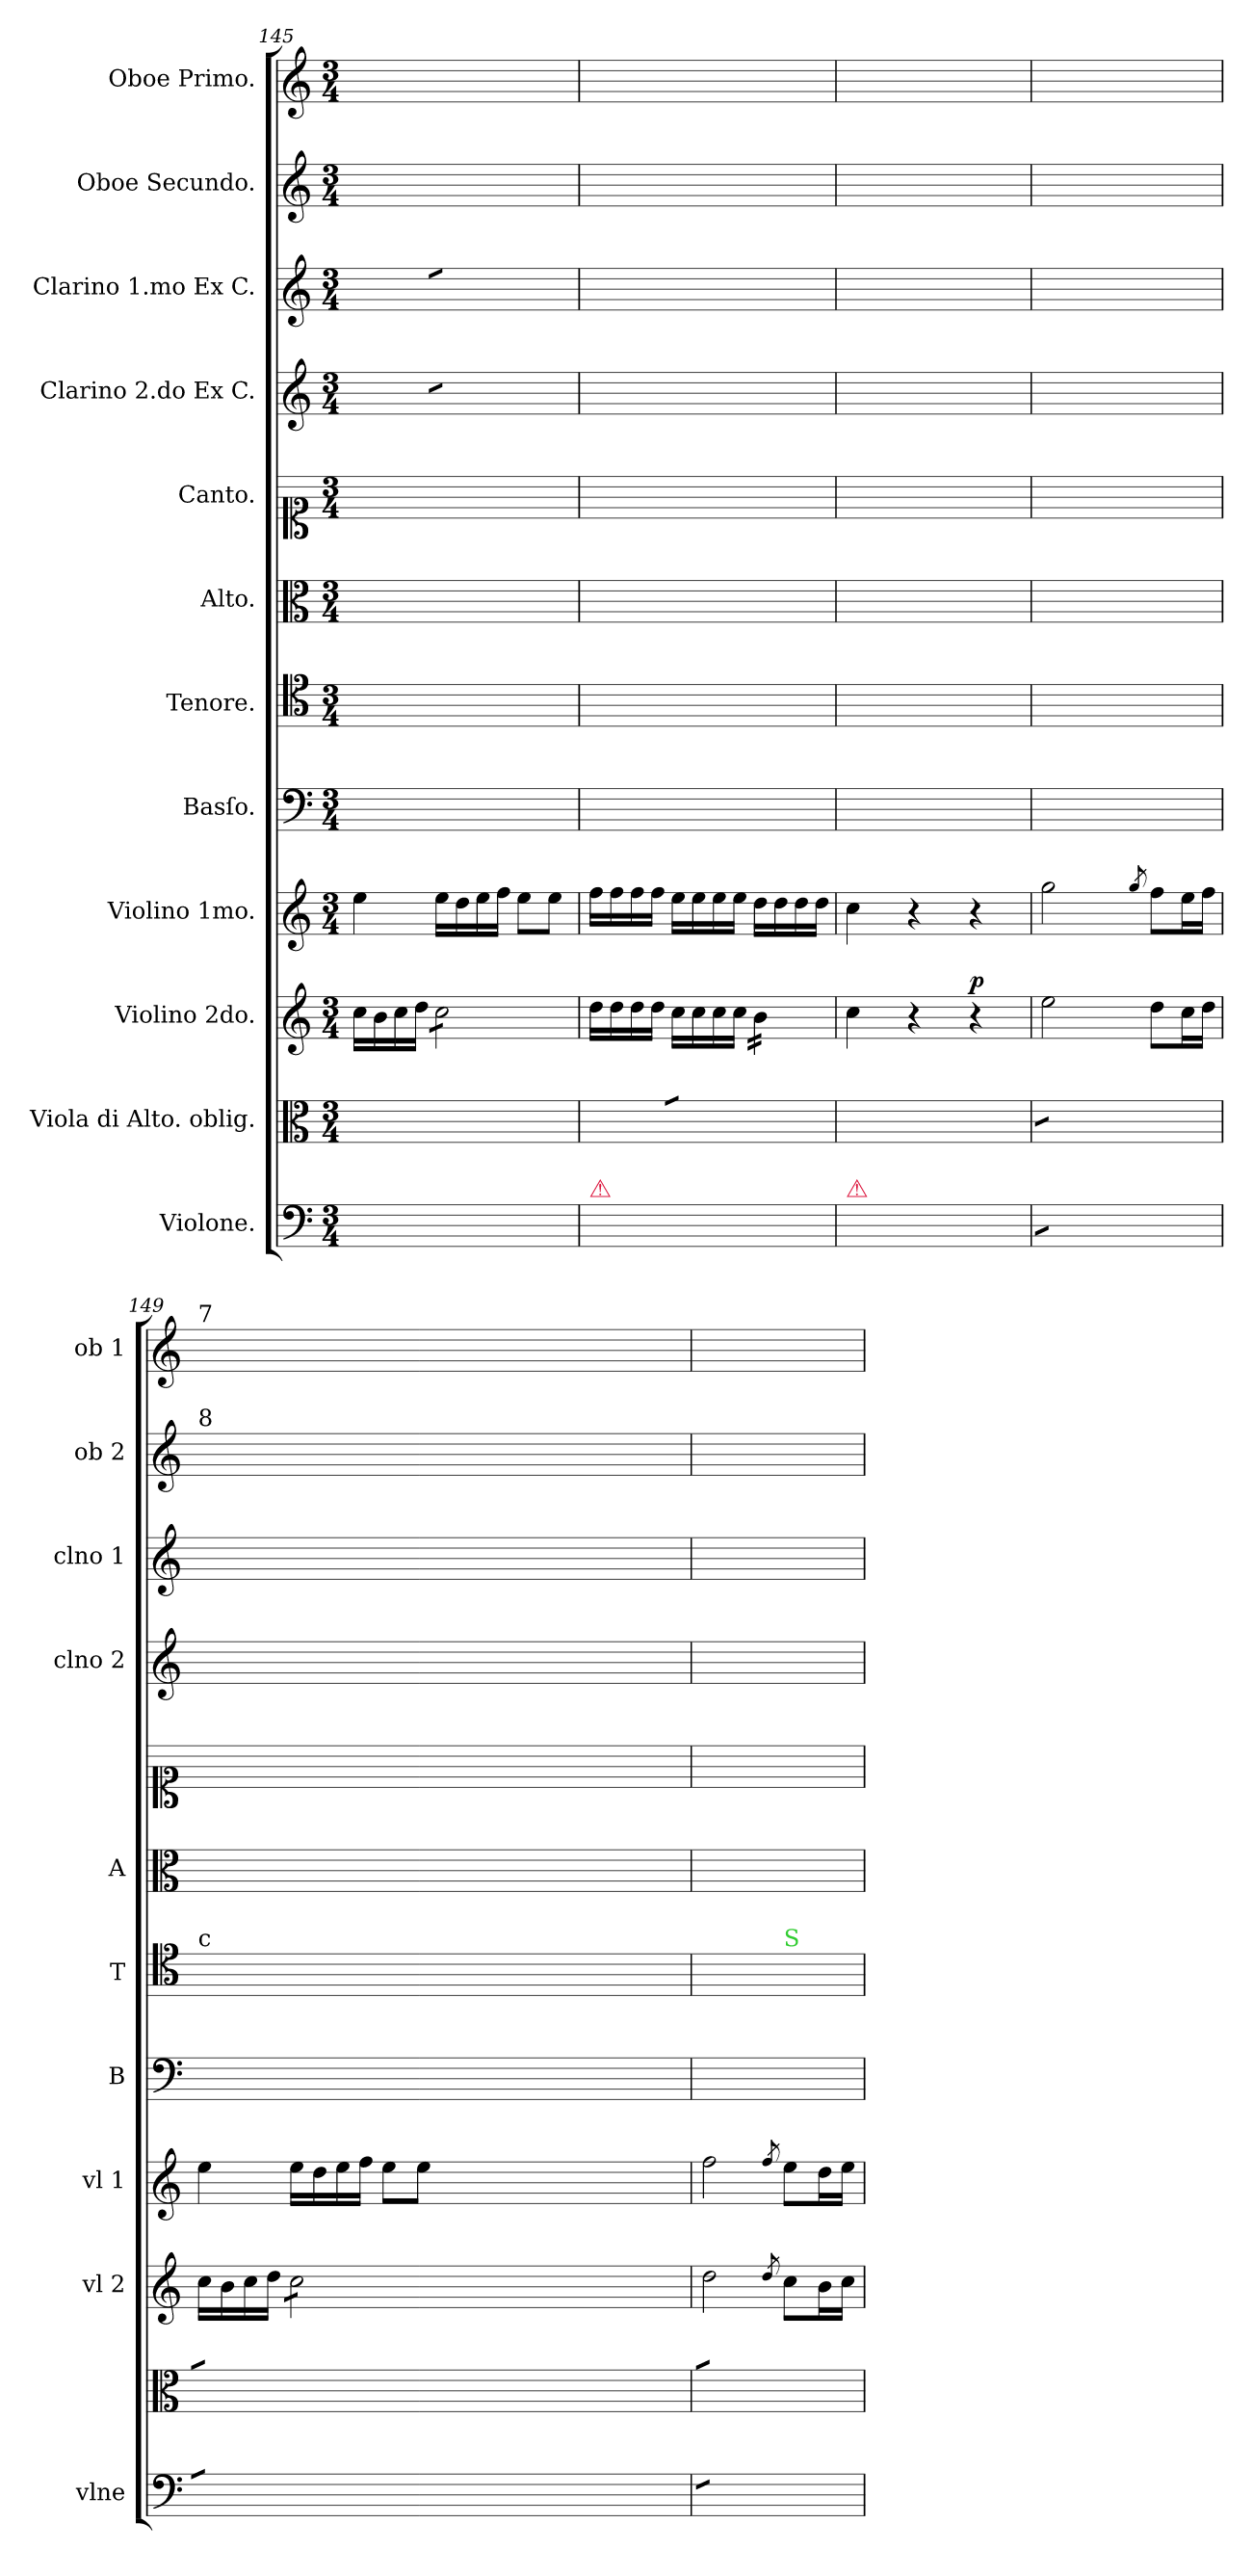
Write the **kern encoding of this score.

**kern	**kern	**kern	**dynam	**kern	**dynam	**kern	**text	**kern	**text	**kern	**text	**kern	**text	**kern	**kern	**kern	**kern
*part12	*part11	*part10	*part10	*part9	*part9	*part8	*part8	*part7	*part7	*part6	*part6	*part5	*part5	*part4	*part3	*part2	*part1
*staff12	*staff11	*staff10	*staff10	*staff9	*staff9	*staff8	*staff8	*staff7	*staff7	*staff6	*staff6	*staff5	*staff5	*staff4	*staff3	*staff2	*staff1
*I"Violone.	*I"Viola di Alto. oblig.	*I"Violino 2do.	*	*I"Violino 1mo.	*	*I"Basſo.	*	*I"Tenore.	*	*I"Alto.	*	*I"Canto.	*	*I"Clarino 2.do Ex C.	*I"Clarino 1.mo Ex C.	*I"Oboe Secundo.	*I"Oboe Primo.
*I'vlne	*	*I'vl 2	*	*I'vl 1	*	*I'B	*	*I'T	*	*I'A	*	*	*	*I'clno 2	*I'clno 1	*I'ob 2	*I'ob 1
*clefF4	*clefC3	*clefG2	*	*clefG2	*	*clefF4	*	*clefC4	*	*clefC3	*	*clefC1	*	*clefG2	*clefG2	*clefG2	*clefG2
*k[]	*k[]	*k[]	*	*k[]	*	*k[]	*	*k[]	*	*k[]	*	*k[]	*	*k[]	*k[]	*k[]	*k[]
*C:	*C:	*C:	*	*C:	*	*C:	*	*C:	*	*C:	*	*C:	*	*C:	*C:	*C:	*C:
*M3/4	*M3/4	*M3/4	*	*M3/4	*	*M3/4	*	*M3/4	*	*M3/4	*	*M3/4	*	*M3/4	*M3/4	*M3/4	*M3/4
=145	=145	=145	=145	=145	=145	=145	=145	=145	=145	=145	=145	=145	=145	=145	=145	=145	=145
8A\Lyy	8a\Lyy	16cc\LL	.	4ee\	.	4A\yy	-e	2c\yy	-e	2a\yy	-e	2ee\yy	-e	8cc\Lyy	8ee\Lyy	2ee\yy	2ccc\yy
.	.	16b\	.	.	.	.	.	.	.	.	.	.	.	.	.	.	.
8A\yy	8a\yy	16cc\	.	.	.	.	.	.	.	.	.	.	.	16cc\Lyy	16ee\Lyy	.	.
.	.	16dd\JJ	.	.	.	.	.	.	.	.	.	.	.	16cc\JJyy	16ee\JJyy	.	.
*	*	*tremolo	*	*	*	*	*	*	*	*	*	*	*	*	*	*	*
*	*	*	*	*	*	*	*	*	*	*	*	*	*	*tremolo	*	*	*
*	*	*	*	*	*	*	*	*	*	*	*	*	*	*	*tremolo	*	*
8G#X\yy	8g#X\yy	8cc\L	.	16ee\LL	.	4G#X\yy	.	.	.	.	.	.	.	8cc\yyL	8ee\yyL	.	.
.	.	.	.	16dd\	.	.	.	.	.	.	.	.	.	.	.	.	.
8G#\yy	8g#\yy	8cc\	.	16ee\	.	.	.	.	.	.	.	.	.	8cc\yy	8ee\yy	.	.
.	.	.	.	16ff\JJ	.	.	.	.	.	.	.	.	.	.	.	.	.
8A\yy	8a\yy	8cc\	.	8ee\L	.	4A\yy	e-	4c\yy	e-	4a\yy	e-	4ee\yy	e-	8cc\yy	8ee\yy	4ee\yy	4ccc\yy
8A\Jyy	8a\Jyy	8cc\J	.	8ee\J	.	.	.	.	.	.	.	.	.	8cc\yyJ	8ee\yyJ	.	.
*	*	*	*	*	*	*	*	*	*	*	*	*	*	*	*Xtremolo	*	*
*	*	*	*	*	*	*	*	*	*	*	*	*	*	*Xtremolo	*	*	*
*	*	*Xtremolo	*	*	*	*	*	*	*	*	*	*	*	*	*	*	*
=146	=146	=146	=146	=146	=146	=146	=146	=146	=146	=146	=146	=146	=146	=146	=146	=146	=146
!LO:TX:a:color=crimson:t=⚠	!	!	!	!	!	!	!	!	!	!	!	!	!	!	!	!	!
8F\Lyy	8a\Lyy	16dd\LL	.	16ff\LL	.	4F\yy	-lei-	4d\yy	-lei-	4a\yy	-lei-	4ff\yy	-lei-	4dd\yy	4ff\yy	4dd\yy	4ff\yy
.	.	16dd\	.	16ff\	.	.	.	.	.	.	.	.	.	.	.	.	.
8F\yy	8a\Jyy	16dd\	.	16ff\	.	.	.	.	.	.	.	.	.	.	.	.	.
.	.	16dd\JJ	.	16ff\JJ	.	.	.	.	.	.	.	.	.	.	.	.	.
*	*tremolo	*	*	*	*	*	*	*	*	*	*	*	*	*	*	*	*
8G\yy	8g\yyL	16cc\LL	.	16ee\LL	.	2G\yy	.	4c\yy	.	2g\yy	.	4ee\yy	.	4cc\yy	4ee\yy	4cc\yy	4ee\yy
.	.	16cc\	.	16ee\	.	.	.	.	.	.	.	.	.	.	.	.	.
8G\yy	8g\yy	16cc\	.	16ee\	.	.	.	.	.	.	.	.	.	.	.	.	.
.	.	16cc\JJ	.	16ee\JJ	.	.	.	.	.	.	.	.	.	.	.	.	.
*	*	*tremolo	*	*	*	*	*	*	*	*	*	*	*	*	*	*	*
8GG/yy	8g\yy	16b\LL	.	16dd\LL	.	.	.	4B\yy	.	.	.	4dd\yy	.	4g/yy	4dd\yy	4b\yy	4dd\yy
.	.	16b\	.	16dd\	.	.	.	.	.	.	.	.	.	.	.	.	.
8GG/Jyy	8g\yyJ	16b\	.	16dd\	.	.	.	.	.	.	.	.	.	.	.	.	.
*	*Xtremolo	*	*	*	*	*	*	*	*	*	*	*	*	*	*	*	*
.	.	16b\JJ	.	16dd\JJ	.	.	.	.	.	.	.	.	.	.	.	.	.
*	*	*Xtremolo	*	*	*	*	*	*	*	*	*	*	*	*	*	*	*
=147	=147	=147	=147	=147	=147	=147	=147	=147	=147	=147	=147	=147	=147	=147	=147	=147	=147
!LO:TX:a:color=crimson:t=⚠	!	!	!	!	!	!	!	!	!	!	!	!	!	!	!	!	!
8C/Lyy	8g\Lyy	4cc\	.	4cc\	.	4C/yy	-ſon	4c\yy	-ſon	4g\yy	-son	4cc\yy	-son	4cc\yy	8cc\Lyy	4cc\yy	4cc\yy
8c\yy	8cc\yy	.	.	.	.	.	.	.	.	.	.	.	.	.	8ee\Jyy	.	.
8G\yy	8g\yy	4r	.	4r	.	4ryy	.	4ryy	.	4ryy	.	4ryy	.	8g/Lyy	8g/Lyy	4cc\yy	4ee\yy
8c\yy	8cc\yy	.	.	.	.	.	.	.	.	.	.	.	.	8cc/yy	8cc/yy	.	.
!	!	!	!LO:DY:a	!	!	!	!	!	!	!	!	!	!	!	!	!	!
8E\yy	8e\yy	4r	p	4r	.	4ryy	.	4ryy	.	4ryy	.	4ryy	.	8e/yy	8e/yy	4cc\yy	4ee\yy
8G\Jyy	8g\Jyy	.	.	.	.	.	.	.	.	.	.	.	.	8g/Jyy	8g/Jyy	.	.
=148	=148	=148	=148	=148	=148	=148	=148	=148	=148	=148	=148	=148	=148	=148	=148	=148	=148
!	!	!	!	!	!LO:DY:a:rj	!	!	!	!	!	!	!	!	!	!	!	!
*tremolo	*	*	*	*	*	*	*	*	*	*	*	*	*	*	*	*	*
*	*tremolo	*	*	*	*	*	*	*	*	*	*	*	*	*	*	*	*
8C/yyL	8c\yyL	2ee\	.	2gg\	pia&colon;	2C/yy	Ky-	2c\yy	Ky-	2g\yy	Ky-	2ee\yy	Ky-	4c/yy	4c/yy	4cc\yy	4ee\yy
8C/yy	8c\yyJ	.	.	.	.	.	.	.	.	.	.	.	.	.	.	.	.
*	*Xtremolo	*	*	*	*	*	*	*	*	*	*	*	*	*	*	*	*
8C/yy	8e\Lyy	.	.	.	.	.	.	.	.	.	.	.	.	4ryy	4ryy	4ryy	4ryy
8C/yyJ	8e\yy	.	.	.	.	.	.	.	.	.	.	.	.	.	.	.	.
*Xtremolo	*	*	*	*	*	*	*	*	*	*	*	*	*	*	*	*	*
.	.	.	.	8qgg/	.	.	.	.	.	.	.	.	.	.	.	.	.
8G\Lyy	8g\yy	8dd\L	.	8ff\L	.	4G\yy	-ri-	4d\yy	-ri-	4f\yy	-ri-	4dd\yy	-ri-	4ryy	4ryy	4ryy	4ryy
8G\Jyy	8g\Jyy	16cc\L	.	16ee\L	.	.	.	.	.	.	.	.	.	.	.	.	.
.	.	16dd\JJ	.	16ff\JJ	.	.	.	.	.	.	.	.	.	.	.	.	.
=149	=149	=149	=149	=149	=149	=149	=149	=149	=149	=149	=149	=149	=149	=149	=149	=149	=149
!	!	!	!	!	!	!	!	!	!	!	!	!	!	!	!	!	!LO:TX:a:t=7
!	!	!	!	!	!	!	!	!	!	!	!	!	!	!	!	!LO:TX:a:t=8	!
!	!	!	!	!	!	!	!	!LO:TX:a:t=c	!	!	!	!	!	!	!	!	!
*tremolo	*	*	*	*	*	*	*	*	*	*	*	*	*	*	*	*	*
*	*tremolo	*	*	*	*	*	*	*	*	*	*	*	*	*	*	*	*
8A\yyL	8a\yyL	16cc\LL	.	4ee\	.	2A\yy	-e	4c\yy	-e	4e\yy	-e	4cc\yy	-e	0.ryy	0.ryy	0.ryy	0.ryy
.	.	16b\	.	.	.	.	.	.	.	.	.	.	.	.	.	.	.
8A\yy	8a\yy	16cc\	.	.	.	.	.	.	.	.	.	.	.	.	.	.	.
.	.	16dd\JJ	.	.	.	.	.	.	.	.	.	.	.	.	.	.	.
*	*	*tremolo	*	*	*	*	*	*	*	*	*	*	*	*	*	*	*
8A\yy	8a\yy	8cc\L	.	16ee\LL	.	.	.	4ryy	.	4ryy	.	4ryy	.	.	.	.	.
.	.	.	.	16dd\	.	.	.	.	.	.	.	.	.	.	.	.	.
8A\yy	8a\yy	8cc\	.	16ee\	.	.	.	.	.	.	.	.	.	.	.	.	.
.	.	.	.	16ff\JJ	.	.	.	.	.	.	.	.	.	.	.	.	.
8A\yy	8a\yy	8cc\	.	8ee\L	.	4ryy	.	4ryy	.	4ryy	.	4ryy	.	.	.	.	.
8A\yyJ	8a\yyJ	8cc\J	.	8ee\J	.	.	.	.	.	.	.	.	.	.	.	.	.
*	*	*Xtremolo	*	*	*	*	*	*	*	*	*	*	*	*	*	*	*
0ryy	0ryy	0ryy	.	0ryy	.	0ryy	.	0ryy	.	0ryy	.	0ryy	.	.	.	.	.
4ryy	4ryy	4ryy	.	4ryy	.	4ryy	.	4ryy	.	4ryy	.	4ryy	.	.	.	.	.
=150	=150	=150	=150	=150	=150	=150	=150	=150	=150	=150	=150	=150	=150	=150	=150	=150	=150
!	!	!	!	!	!	!	!	!	!LO:LY:i	!	!	!	!	!	!	!	!
8F\yyL	8a\yyL	2dd\	.	2ff\	.	2F\yy	Ky-	2A\yy	Ky-	2f\yy	Ky-	2dd\yy	Ky-	2.ryy	2.ryy	2.ryy	2.ryy
8F\yy	8a\yy	.	.	.	.	.	.	.	.	.	.	.	.	.	.	.	.
8F\yy	8a\yy	.	.	.	.	.	.	.	.	.	.	.	.	.	.	.	.
8F\yyJ	8a\yyJ	.	.	.	.	.	.	.	.	.	.	.	.	.	.	.	.
*	*Xtremolo	*	*	*	*	*	*	*	*	*	*	*	*	*	*	*	*
*Xtremolo	*	*	*	*	*	*	*	*	*	*	*	*	*	*	*	*	*
.	.	8qdd/	.	8qff/	.	.	.	.	.	.	.	.	.	.	.	.	.
!	!	!	!	!	!	!	!	!LO:TX:a:color=limegreen:t=S	!	!	!	!	!	!	!	!	!
!	!	!	!	!	!	!	!	!	!LO:LY:i	!	!	!	!	!	!	!	!
8F#X\Lyy	8f#X\Lyy	8cc\L	.	8ee\L	.	4F#X\yy	-ri-	4A\yy	-ri-	4e\yy	-ri-	4cc\yy	-ri-	.	.	.	.
8F#\Jyy	8f#\Jyy	16b\L	.	16dd\L	.	.	.	.	.	.	.	.	.	.	.	.	.
.	.	16cc\JJ	.	16ee\JJ	.	.	.	.	.	.	.	.	.	.	.	.	.
=	=	=	=	=	=	=	=	=	=	=	=	=	=	=	=	=	=
*-	*-	*-	*-	*-	*-	*-	*-	*-	*-	*-	*-	*-	*-	*-	*-	*-	*-
